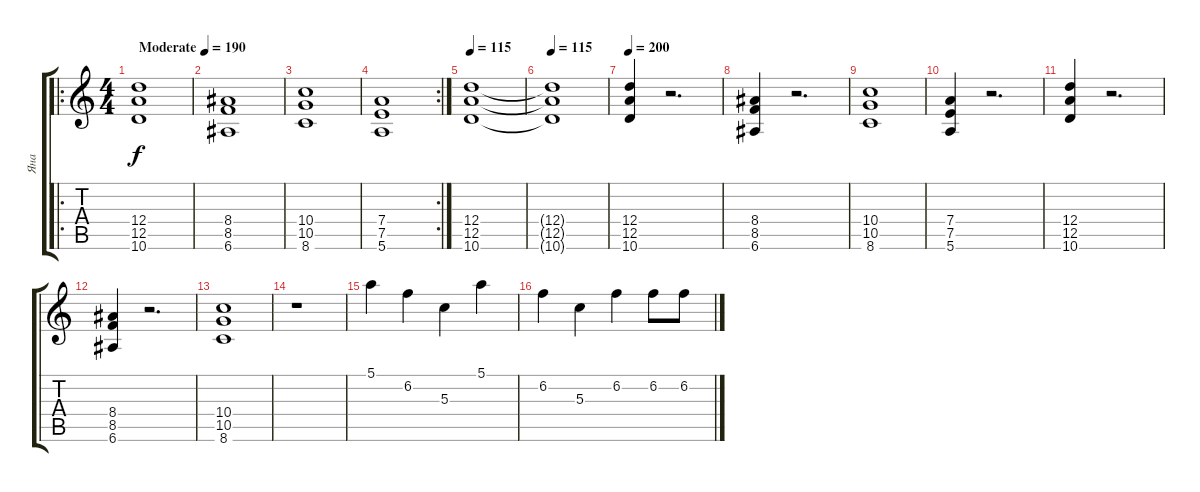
\track ("Яна" "Яна") {instrument distortionguitar}
\staff {score tabs}
\tuning (E4 B3 G3 D3 A2 E2) {hide}
\ro
\ts (4 4)
\tempo (190 "Moderate")
\tempo 115
\tempo (190 "Moderate")
\clef g2
\ks c
(12.4 12.5 10.6).1{dy f instrument distortionguitar} |
(8.4 8.5 6.6).1 |
(10.4 10.5 8.6).1 |
\rc 2
(7.4 7.5 5.6).1 |
\tempo 115
(12.4 12.5 10.6).1 |
\tempo 115
(12.4{t} 12.5{t} 10.6{t}).1 |
\tempo 200
(12.4 12.5 10.6).4 r.2{d} |
(8.4 8.5 6.6).4 r.2{d} |
(10.4 10.5 8.6).1 |
(7.4 7.5 5.6).4 r.2{d} |
(12.4 12.5 10.6).4 r.2{d} |
(8.4 8.5 6.6).4 r.2{d} |
(10.4 10.5 8.6).1 |
r.1 |
5.1.4 6.2.4 5.3.4 5.1.4 |
6.2.4 5.3.4 6.2.4 6.2.8 6.2.8
